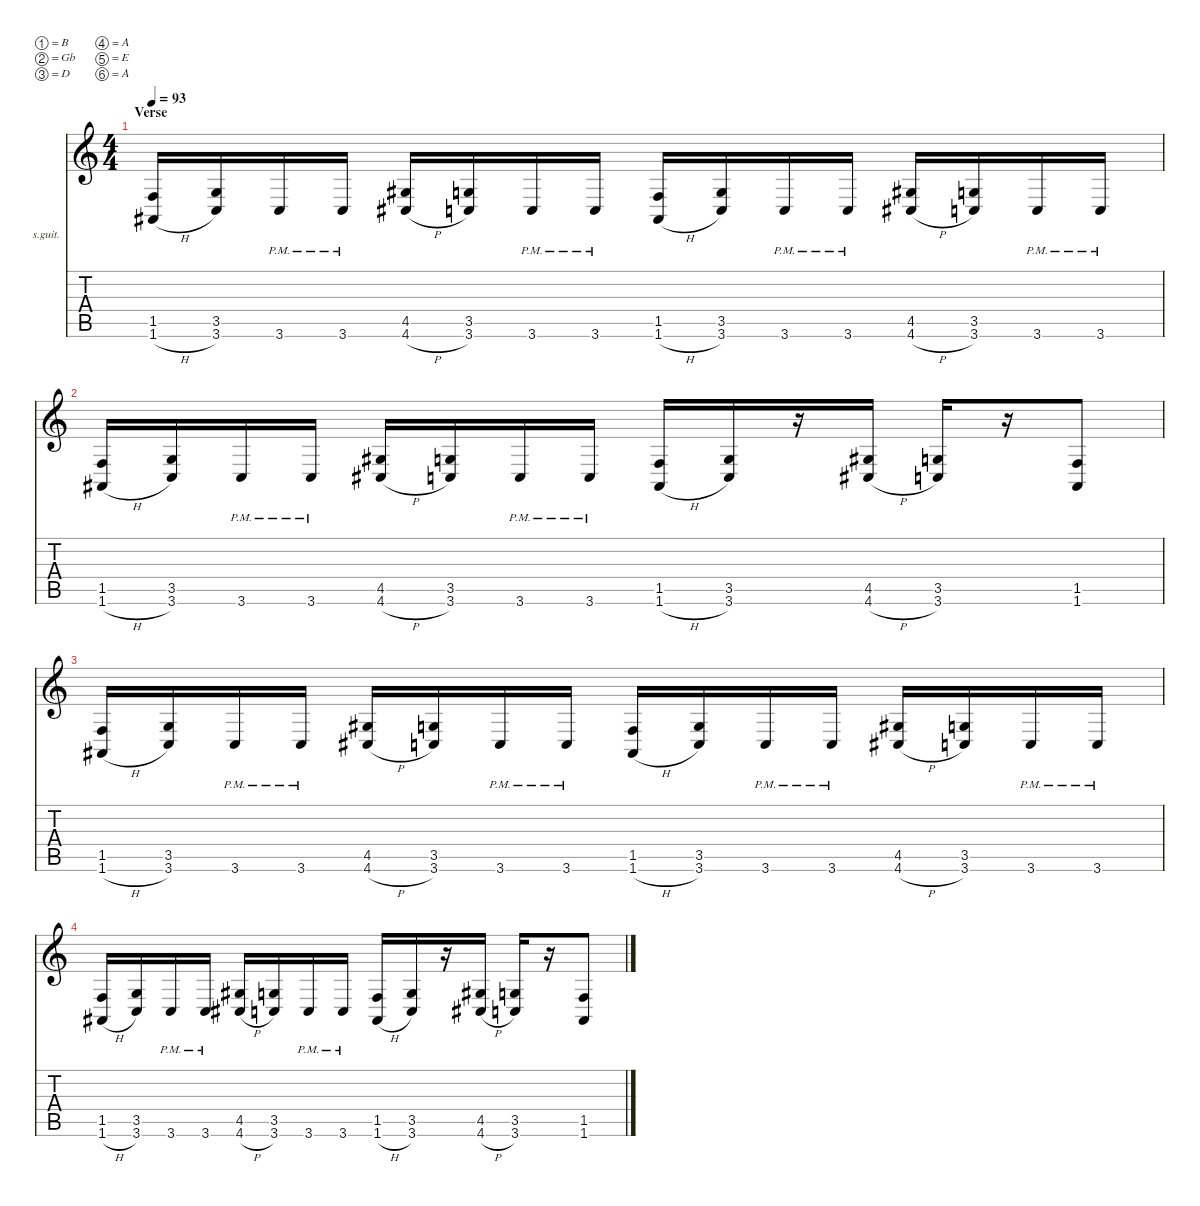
\defaultSystemsLayout 4
\hideDynamics
\bracketExtendMode nobrackets
\firstSystemTrackNameOrientation horizontal
\otherSystemsTrackNameOrientation horizontal
\track ("Lead Guitar" "s.guit.") {solo instrument acousticguitarsteel}
\staff {score tabs}
\tuning (B3 Gb3 D3 A2 E2 A1)
\ts (4 4)
\section ("" "Verse")
\scale
0.969568
\tempo 93
\accidentals auto
\clef g2
\ottava regular
\simile none
\ks c
(1.5 1.6{h acc #}).16{dy f instrument distortionguitar beam Up} (3.5 3.6).16{beam Up} 3.6{pm}.16{beam Up} 3.6{pm}.16{beam Up} (4.5{acc #} 4.6{h acc #}).16{beam Up} (3.5 3.6).16{beam Up} 3.6{pm}.16{beam Up} 3.6{pm}.16{beam Up} (1.5 1.6{h acc #}).16{beam Up} (3.5 3.6).16{beam Up} 3.6{pm}.16{beam Up} 3.6{pm}.16{beam Up} (4.5{acc #} 4.6{h acc #}).16{beam Up} (3.5 3.6).16{beam Up} 3.6{pm}.16{beam Up} 3.6{pm}.16{beam Up} |
\scale
1.09129 (1.5 1.6{h acc #}).16{beam Up} (3.5 3.6).16{beam Up} 3.6{pm}.16{beam Up} 3.6{pm}.16{beam Up} (4.5{acc #} 4.6{h acc #}).16{beam Up} (3.5 3.6).16{beam Up} 3.6{pm}.16{beam Up} 3.6{pm}.16{beam Up} (1.5 1.6{h acc #}).16{beam Up} (3.5 3.6).16{beam Up} r.16{beam Up} (4.5{acc #} 4.6{h acc #}).16{beam Up} (3.5 3.6).16{beam Up} r.16{beam Up} (1.5 1.6{acc #}).8{beam Up} |
\scale
0.969568 (1.5 1.6{h acc #}).16{instrument distortionguitar beam Up} (3.5 3.6).16{beam Up} 3.6{pm}.16{beam Up} 3.6{pm}.16{beam Up} (4.5{acc #} 4.6{h acc #}).16{beam Up} (3.5 3.6).16{beam Up} 3.6{pm}.16{beam Up} 3.6{pm}.16{beam Up} (1.5 1.6{h acc #}).16{beam Up} (3.5 3.6).16{beam Up} 3.6{pm}.16{beam Up} 3.6{pm}.16{beam Up} (4.5{acc #} 4.6{h acc #}).16{beam Up} (3.5 3.6).16{beam Up} 3.6{pm}.16{beam Up} 3.6{pm}.16{beam Up} |
\scale
0.969568 (1.5 1.6{h acc #}).16{beam Up} (3.5 3.6).16{beam Up} 3.6{pm}.16{beam Up} 3.6{pm}.16{beam Up} (4.5{acc #} 4.6{h acc #}).16{beam Up} (3.5 3.6).16{beam Up} 3.6{pm}.16{beam Up} 3.6{pm}.16{beam Up} (1.5 1.6{h acc #}).16{beam Up} (3.5 3.6).16{beam Up} r.16{beam Up} (4.5{acc #} 4.6{h acc #}).16{beam Up} (3.5 3.6).16{beam Up} r.16{beam Up} (1.5 1.6{acc #}).8{beam Up}
